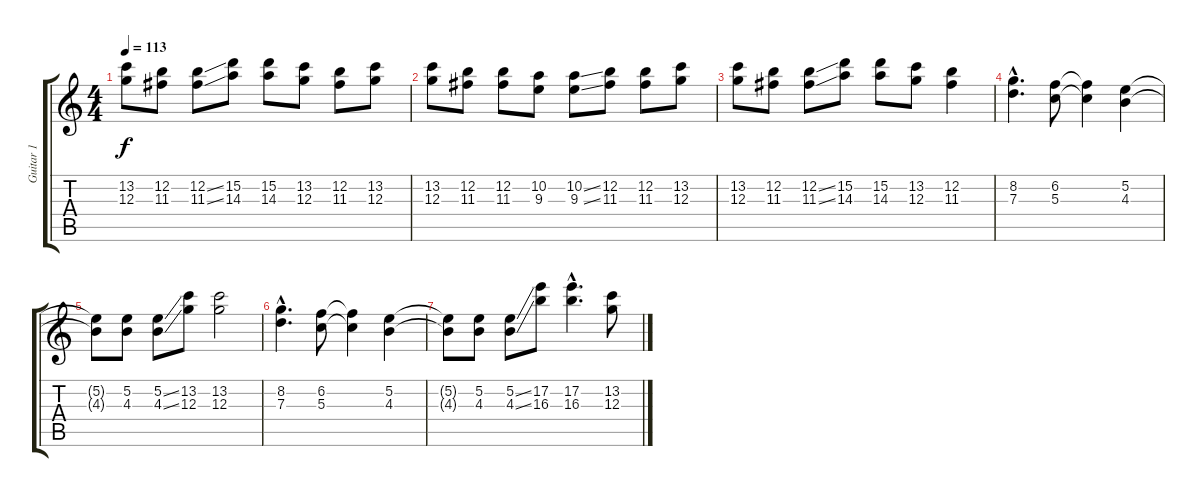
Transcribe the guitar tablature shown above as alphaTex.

\track ("Guitar 1" "Guitar 1") {instrument distortionguitar}
\staff {score tabs}
\tuning (E4 B3 G3 D3 A2 E2) {hide}
\ts (4 4)
\tempo 113
\clef g2
\ks c
(13.2 12.3).8{dy f} (12.2 11.3).8 (12.2{ss} 11.3{ss}).8 (15.2 14.3).8 (15.2 14.3).8 (13.2 12.3).8 (12.2 11.3).8 (13.2 12.3).8 |
(13.2 12.3).8 (12.2 11.3).8 (12.2 11.3).8 (10.2 9.3).8 (10.2{ss} 9.3{ss}).8 (12.2 11.3).8 (12.2 11.3).8 (13.2 12.3).8 |
(13.2 12.3).8 (12.2 11.3).8 (12.2{ss} 11.3{ss}).8 (15.2 14.3).8 (15.2 14.3).8 (13.2 12.3).8 (12.2 11.3).4 |
(8.2{hac} 7.3{hac}).4{d volume 6} (6.2 5.3).8 (6.2{t} 5.3{t}).4 (5.2 4.3).4 |
(5.2{t} 4.3{t}).8 (5.2 4.3).8 (5.2{ss} 4.3{ss}).8 (13.2 12.3).8 (13.2 12.3).2 |
(8.2{hac} 7.3{hac}).4{d volume 1} (6.2 5.3).8 (6.2{t} 5.3{t}).4 (5.2 4.3).4 |
(5.2{t} 4.3{t}).8 (5.2 4.3).8 (5.2{ss} 4.3{ss}).8 (17.2 16.3).8 (17.2{hac} 16.3{hac}).4{d} (13.2 12.3).8
